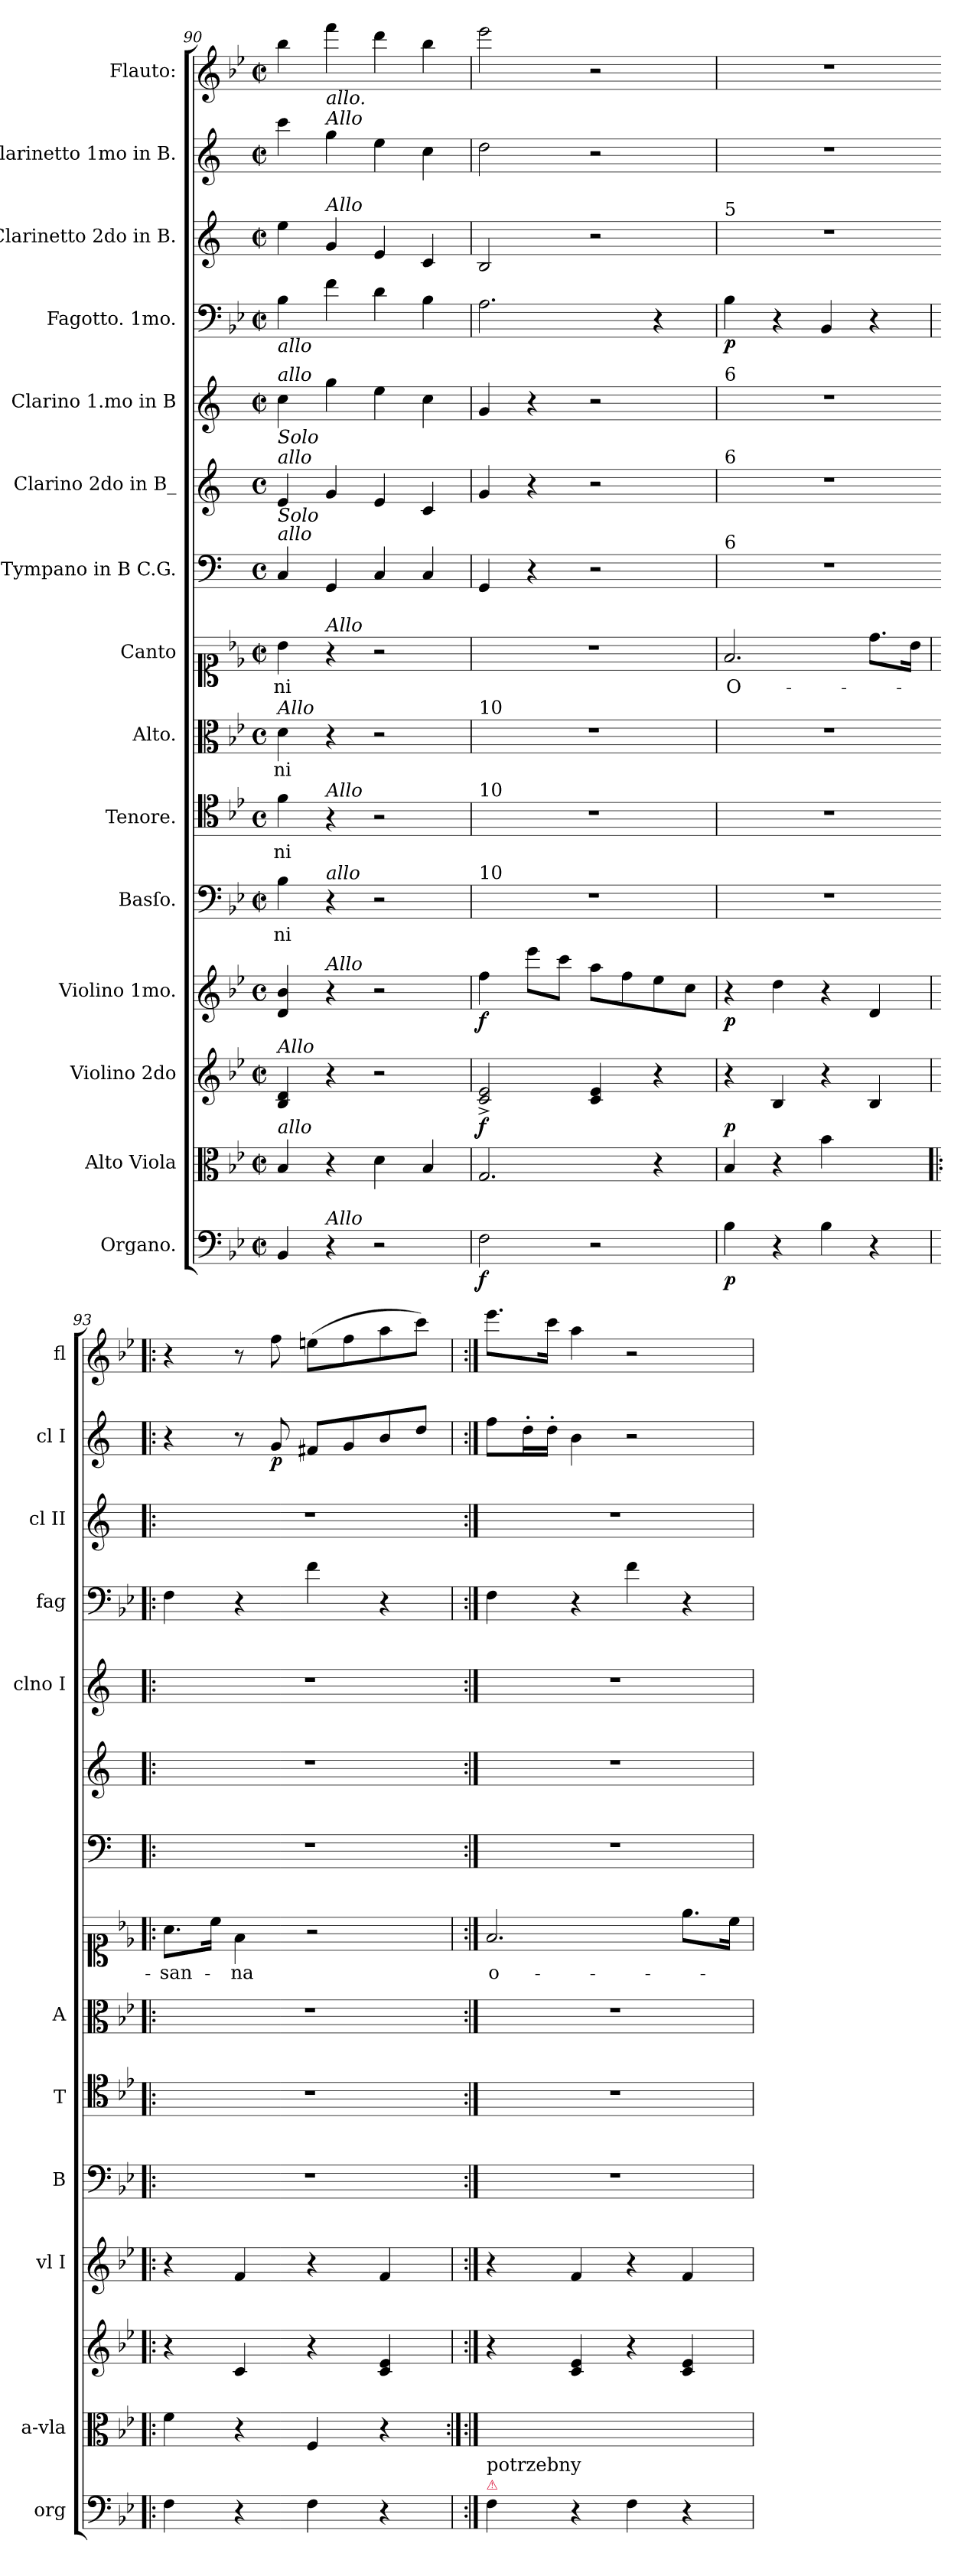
**kern	**dynam	**kern	**kern	**dynam	**kern	**dynam	**kern	**text	**kern	**text	**kern	**text	**kern	**text	**kern	**kern	**kern	**kern	**dynam	**kern	**kern	**dynam	**kern
*part15	*part15	*part14	*part13	*part13	*part12	*part12	*part11	*part11	*part10	*part10	*part9	*part9	*part8	*part8	*part7	*part6	*part5	*part4	*part4	*part3	*part2	*part2	*part1
*staff15	*staff15	*staff14	*staff13	*staff13	*staff12	*staff12	*staff11	*staff11	*staff10	*staff10	*staff9	*staff9	*staff8	*staff8	*staff7	*staff6	*staff5	*staff4	*staff4	*staff3	*staff2	*staff2	*staff1
*I"Organo.	*	*I"Alto Viola	*I"Violino 2do	*	*I"Violino 1mo.	*	*I"Basſo.	*	*I"Tenore.	*	*I"Alto.	*	*I"Canto	*	*I"Tympano in B C.G.	*I"Clarino 2do in B_	*I"Clarino 1.mo in B	*I"Fagotto. 1mo.	*	*I"Clarinetto 2do in B.	*I"Clarinetto 1mo in B.	*	*I"Flauto:
*I'org	*	*I'a-vla	*	*	*I'vl I	*	*I'B	*	*I'T	*	*I'A	*	*	*	*	*	*I'clno I	*I'fag	*	*I'cl II	*I'cl I	*	*I'fl
*clefF4	*	*clefC3	*clefG2	*	*clefG2	*	*clefF4	*	*clefC4	*	*clefC3	*	*clefC1	*	*clefF4	*clefG2	*clefG2	*clefF4	*	*clefG2	*clefG2	*	*clefG2
*	*	*	*	*	*	*	*	*	*	*	*	*	*	*	*ITrd1c2	*ITrd1c2	*ITrd1c2	*	*	*ITrd1c2	*ITrd1c2	*	*
*k[b-e-]	*	*k[b-e-]	*k[b-e-]	*	*k[b-e-]	*	*k[b-e-]	*	*k[b-e-]	*	*k[b-e-]	*	*k[b-e-]	*	*k[b-e-]	*k[b-e-]	*k[b-e-]	*k[b-e-]	*	*k[b-e-]	*k[b-e-]	*	*k[b-e-]
*B-:	*	*B-:	*B-:	*	*B-:	*	*B-:	*	*B-:	*	*B-:	*	*B-:	*	*	*	*	*B-:	*	*	*	*	*B-:
*M2/2	*	*M2/2	*M2/2	*	*M2/2	*	*M2/2	*	*M2/2	*	*M2/2	*	*M2/2	*	*M2/2	*M2/2	*M2/2	*M2/2	*	*M2/2	*M2/2	*	*M2/2
*met(c|)	*	*met(c|)	*met(c|)	*	*met(c)	*	*met(c|)	*	*met(c)	*	*met(c)	*	*met(c|)	*	*met(c)	*met(c)	*met(c|)	*met(c|)	*	*met(c|)	*met(c|)	*	*met(c|)
=90	=90	=90	=90	=90	=90	=90	=90	=90	=90	=90	=90	=90	=90	=90	=90	=90	=90	=90	=90	=90	=90	=90	=90
!	!	!	!	!	!	!	!	!	!	!	!	!	!	!	!	!	!	!LO:TX:b:i:t=allo	!	!	!	!	!
!	!	!	!	!	!	!	!	!	!	!	!	!	!	!	!	!	!LO:TX:b:i:t=Solo	!	!	!	!	!	!
!	!	!	!	!	!	!	!	!	!	!	!	!	!	!	!	!	!LO:TX:a:i:t=allo	!	!	!	!	!	!
!	!	!	!	!	!	!	!	!	!	!	!	!	!	!	!	!LO:TX:b:i:t=Solo	!	!	!	!	!	!	!
!	!	!	!	!	!	!	!	!	!	!	!	!	!	!	!	!LO:TX:a:i:t=allo	!	!	!	!	!	!	!
!	!	!	!	!	!	!	!	!	!	!	!	!	!	!	!LO:TX:a:i:t=allo	!	!	!	!	!	!	!	!
!	!	!	!	!	!	!	!	!	!	!	!LO:TX:a:i:t=Allo	!	!	!	!	!	!	!	!	!	!	!	!
!	!	!	!LO:TX:a:i:t=Allo	!	!	!	!	!	!	!	!	!	!	!	!	!	!	!	!	!	!	!	!
!	!	!LO:TX:a:i:t=allo	!	!	!	!	!	!	!	!	!	!	!	!	!	!	!	!	!	!	!	!	!
4BB-/	.	4B-/	4B-/ 4d/	.	4d/ 4b-/	.	4B-\	-ni	4f\	-ni	4d\	-ni	4b-\	-ni	4BB-/	4d/	4b-\	4B-\	.	4dd\	4bb-\	.	4bb-\
!	!	!	!	!	!	!	!	!	!	!	!	!	!	!	!	!	!	!	!	!	!	!	!LO:TX:b:i:t=allo.
!	!	!	!	!	!	!	!	!	!	!	!	!	!	!	!	!	!	!	!	!	!LO:TX:a:i:t=Allo	!	!
!	!	!	!	!	!	!	!	!	!	!	!	!	!	!	!	!	!	!	!	!LO:TX:a:i:t=Allo	!	!	!
!	!	!	!	!	!	!	!	!	!	!	!	!	!LO:TX:a:i:t=Allo	!	!	!	!	!	!	!	!	!	!
!	!	!	!	!	!	!	!	!	!LO:TX:a:i:t=Allo	!	!	!	!	!	!	!	!	!	!	!	!	!	!
!	!	!	!	!	!	!	!LO:TX:a:i:t=allo	!	!	!	!	!	!	!	!	!	!	!	!	!	!	!	!
!	!	!	!	!	!LO:TX:a:i:t=Allo	!	!	!	!	!	!	!	!	!	!	!	!	!	!	!	!	!	!
!LO:TX:a:i:t=Allo	!	!	!	!	!	!	!	!	!	!	!	!	!	!	!	!	!	!	!	!	!	!	!
4r	.	4r	4r	.	4r	.	4r	.	4r	.	4r	.	4r	.	4FF/	4f/	4ff\	4f\	.	4f/	4ff\	.	4fff\
2r	.	4d\	2r	.	2r	.	2r	.	2r	.	2r	.	2r	.	4BB-/	4d/	4dd\	4d\	.	4d/	4dd\	.	4ddd\
.	.	4B-/	.	.	.	.	.	.	.	.	.	.	.	.	4BB-/	4B-/	4b-\	4B-\	.	4B-/	4b-\	.	4bb-\
=91	=91	=91	=91	=91	=91	=91	=91	=91	=91	=91	=91	=91	=91	=91	=91	=91	=91	=91	=91	=91	=91	=91	=91
!	!	!	!	!	!	!	!	!	!	!	!LO:TX:a:t=10	!	!	!	!	!	!	!	!	!	!	!	!
!	!	!	!	!	!	!	!	!	!LO:TX:a:t=10	!	!	!	!	!	!	!	!	!	!	!	!	!	!
!	!	!	!	!	!	!	!LO:TX:a:t=10	!	!	!	!	!	!	!	!	!	!	!	!	!	!	!	!
2F\	f	2.G/	2c^>/ 2e-^>/	f	4ff\	f	1r	.	1r	.	1r	.	1r	.	4FF/	4f/	4f/	2.A\	.	2A/	2cc\	.	2eee-\
.	.	.	.	.	8eee-\L	.	.	.	.	.	.	.	.	.	4r	4r	4r	.	.	.	.	.	.
.	.	.	.	.	8ccc\J	.	.	.	.	.	.	.	.	.	.	.	.	.	.	.	.	.	.
2r	.	.	4c/ 4e-/	.	8aa\L	.	.	.	.	.	.	.	.	.	2r	2r	2r	.	.	2r	2r	.	2r
.	.	.	.	.	8ff\	.	.	.	.	.	.	.	.	.	.	.	.	.	.	.	.	.	.
.	.	4r	4r	.	8ee-\	.	.	.	.	.	.	.	.	.	.	.	.	4r	.	.	.	.	.
.	.	.	.	.	8cc\J	.	.	.	.	.	.	.	.	.	.	.	.	.	.	.	.	.	.
=92	=92	=92	=92	=92	=92	=92	=92	=92	=92	=92	=92	=92	=92	=92	=92	=92	=92	=92	=92	=92	=92	=92	=92
!	!	!	!	!	!	!	!	!	!	!	!	!	!	!	!	!	!	!	!	!LO:TX:a:t=5	!	!	!
!	!	!	!	!	!	!	!	!	!	!	!	!	!	!	!	!	!LO:TX:a:t=6	!	!	!	!	!	!
!	!	!	!	!	!	!	!	!	!	!	!	!	!	!	!	!LO:TX:a:t=6	!	!	!	!	!	!	!
!	!	!	!	!	!	!	!	!	!	!	!	!	!	!	!LO:TX:a:t=6	!	!	!	!	!	!	!	!
4B-\	p	4B-/	4r	p	4r	p	1r	.	1r	.	1r	.	2.f/	O-	1r	1r	1r	4B-\	p	1r	1r	.	1r
4r	.	4r	4B-/	.	4dd\	.	.	.	.	.	.	.	.	.	.	.	.	4r	.	.	.	.	.
4B-\	.	4b-\	4r	.	4r	.	.	.	.	.	.	.	.	.	.	.	.	4BB-/	.	.	.	.	.
4r	.	4ryy	4B-/	.	4d/	.	.	.	.	.	.	.	8.dd\L	.	.	.	.	4r	.	.	.	.	.
.	.	.	.	.	.	.	.	.	.	.	.	.	16b-\Jk	.	.	.	.	.	.	.	.	.	.
=93	=93	=93!|:	=93	=93	=93	=93	=93	=93	=93	=93	=93	=93	=93	=93	=93	=93	=93	=93	=93	=93	=93	=93	=93
4F\	.	4f\	4r	.	4r	.	1r	.	1r	.	1r	.	8.a\L	-san-	1r	1r	1r	4F\	.	1r	4r	.	4r
.	.	.	.	.	.	.	.	.	.	.	.	.	16cc\Jk	.	.	.	.	.	.	.	.	.	.
4r	.	4r	4c/	.	4f/	.	.	.	.	.	.	.	4f\	-na	.	.	.	4r	.	.	8r	.	8r
.	.	.	.	.	.	.	.	.	.	.	.	.	.	.	.	.	.	.	.	.	8f/	p	8ff\
4F\	.	4F/	4r	.	4r	.	.	.	.	.	.	.	2r	.	.	.	.	4f\	.	.	8en/L	.	(8een\L
.	.	.	.	.	.	.	.	.	.	.	.	.	.	.	.	.	.	.	.	.	8f/	.	8ff\
4r	.	4r	4c/ 4e-/	.	4f/	.	.	.	.	.	.	.	.	.	.	.	.	4r	.	.	8a/	.	8aa\
.	.	.	.	.	.	.	.	.	.	.	.	.	.	.	.	.	.	.	.	.	8cc/J	.	8ccc\J)
=94	=94	=94:|!	=94	=94	=94	=94	=94	=94	=94	=94	=94	=94	=94	=94	=94	=94	=94	=94	=94	=94	=94	=94	=94
!LO:TX:a:color=crimson:t=⚠	!	!	!	!	!	!	!	!	!	!	!	!	!	!	!	!	!	!	!	!	!	!	!
!LO:TX:a:t=potrzebny	!	!	!	!	!	!	!	!	!	!	!	!	!	!	!	!	!	!	!	!	!	!	!
4F\	.	4f\yy	4r	.	4r	.	1r	.	1r	.	1r	.	2.f/	o-	1r	1r	1r	4F\	.	1r	8ee-\L	.	8.eee-\L
.	.	.	.	.	.	.	.	.	.	.	.	.	.	.	.	.	.	.	.	.	16cc'\L	.	.
.	.	.	.	.	.	.	.	.	.	.	.	.	.	.	.	.	.	.	.	.	16cc'\JJ	.	16ccc\Jk
4r	.	4ryy	4c/ 4e-/	.	4f/	.	.	.	.	.	.	.	.	.	.	.	.	4r	.	.	4a\	.	4aa\
4F\	.	4F/yy	4r	.	4r	.	.	.	.	.	.	.	.	.	.	.	.	4f\	.	.	2r	.	2r
4r	.	4ryy	4c/ 4e-/	.	4f/	.	.	.	.	.	.	.	8.ee-\L	.	.	.	.	4r	.	.	.	.	.
.	.	.	.	.	.	.	.	.	.	.	.	.	16cc\Jk	.	.	.	.	.	.	.	.	.	.
=	=	=	=	=	=	=	=	=	=	=	=	=	=	=	=	=	=	=	=	=	=	=	=
*-	*-	*-	*-	*-	*-	*-	*-	*-	*-	*-	*-	*-	*-	*-	*-	*-	*-	*-	*-	*-	*-	*-	*-
